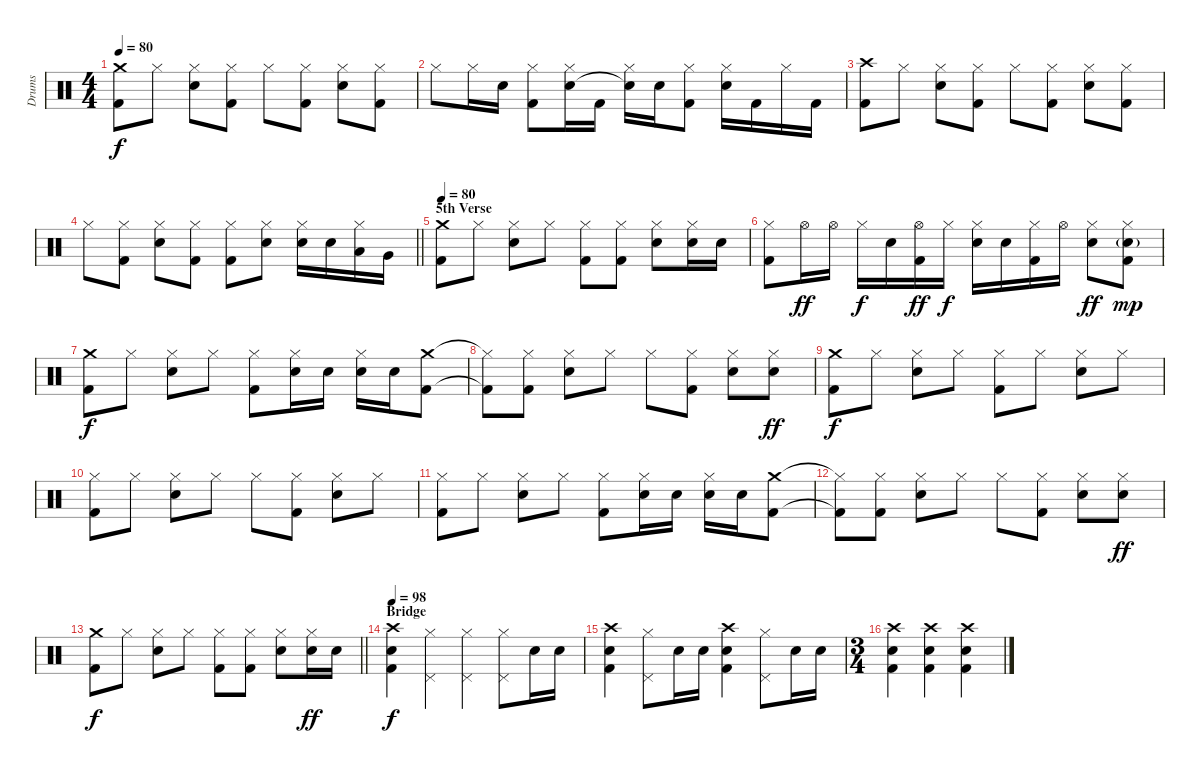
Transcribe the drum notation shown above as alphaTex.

\track ("Drums" "Drums") {instrument percussion}
\staff {score}
\articulation defaults
\ts (4 4)
\tempo 80
\clef neutral
\ks c
("Crash medium (hit)" "Kick (hit) 2").8{dy f} "Hi-Hat (closed)".8 ("Hi-Hat (closed)" "Electric Snare (hit)").8 ("Hi-Hat (closed)" "Kick (hit) 2").8 "Hi-Hat (closed)".8 ("Hi-Hat (closed)" "Kick (hit) 2").8 ("Hi-Hat (closed)" "Electric Snare (hit)").8 ("Hi-Hat (closed)" "Kick (hit) 2").8 |
"Hi-Hat (closed)".8 "Hi-Hat (closed)".16 "Electric Snare (hit)".16 ("Hi-Hat (closed)" "Kick (hit) 2").8 ("Hi-Hat (closed)" "Electric Snare (hit)").16 "Kick (hit) 2".16 ("Hi-Hat (closed)" "Snare (hit)"{t}).16 "Electric Snare (hit)".16 ("Hi-Hat (closed)" "Kick (hit) 2").8 ("Hi-Hat (closed)" "Electric Snare (hit)").16 "Kick (hit) 2".16 "Hi-Hat (closed)".16 "Kick (hit) 2".16 |
("Crash high (hit)" "Kick (hit) 2").8 "Hi-Hat (closed)".8 ("Hi-Hat (closed)" "Electric Snare (hit)").8 ("Hi-Hat (closed)" "Kick (hit) 2").8 "Hi-Hat (closed)".8 ("Hi-Hat (closed)" "Kick (hit) 2").8 ("Hi-Hat (closed)" "Electric Snare (hit)").8 ("Hi-Hat (closed)" "Kick (hit) 2").8 |
\barLineRight lightlight "Hi-Hat (closed)".8
("Hi-Hat (closed)" "Kick (hit) 2").8 ("Hi-Hat (closed)" "Electric Snare (hit)").8 ("Hi-Hat (closed)" "Kick (hit) 2").8 ("Hi-Hat (closed)" "Kick (hit) 2").8 ("Hi-Hat (closed)" "Electric Snare (hit)").8 ("Hi-Hat (closed)" "Electric Snare (hit)").16 "Electric Snare (hit)".16 ("Hi-Hat (closed)" "Low Tom (hit)").16 "Very Low Tom (hit)".16 |
\section ("" "5th Verse")
\tempo 80
("Crash medium (hit)" "Kick (hit) 2").8 "Hi-Hat (closed)".8 ("Hi-Hat (closed)" "Electric Snare (hit)").8 "Hi-Hat (closed)".8 ("Hi-Hat (closed)" "Kick (hit) 2").8 ("Hi-Hat (closed)" "Kick (hit) 2").8 ("Hi-Hat (closed)" "Electric Snare (hit)").8 ("Hi-Hat (closed)" "Electric Snare (hit)").16 "Electric Snare (hit)".16 |
("Hi-Hat (closed)" "Kick (hit) 2").8 "Hi-Hat (open)".16{dy ff} "Hi-Hat (open)".16 "Hi-Hat (closed)".16{dy f} "Electric Snare (hit)".16 ("Hi-Hat (open)" "Kick (hit) 2").16{dy ff} "Hi-Hat (closed)".16{dy f} ("Hi-Hat (closed)" "Electric Snare (hit)").16 "Electric Snare (hit)".16 ("Hi-Hat (closed)" "Kick (hit) 2").16 "Hi-Hat (open)".16 ("Hi-Hat (closed)" "Electric Snare (hit)").8{dy ff} ("Hi-Hat (closed)" "Electric Snare (hit)"{g} "Kick (hit) 2").8{dy mp} |
("Crash medium (hit)" "Kick (hit) 2").8{dy f} "Hi-Hat (closed)".8 ("Hi-Hat (closed)" "Electric Snare (hit)").8 "Hi-Hat (closed)".8 ("Hi-Hat (closed)" "Kick (hit) 2").8 ("Hi-Hat (closed)" "Electric Snare (hit)").16 "Electric Snare (hit)".16 ("Hi-Hat (closed)" "Electric Snare (hit)").16 "Electric Snare (hit)".16 ("Crash medium (hit)" "Kick (hit) 2").8 |
("Hi-Hat (closed)"{t} "Kick (hit) 2"{t}).8 ("Hi-Hat (closed)" "Kick (hit) 2").8 ("Hi-Hat (closed)" "Electric Snare (hit)").8 "Hi-Hat (closed)".8 "Hi-Hat (closed)".8 ("Hi-Hat (closed)" "Kick (hit) 2").8 ("Hi-Hat (closed)" "Electric Snare (hit)").8 ("Hi-Hat (closed)" "Electric Snare (hit)").8{dy ff} |
("Crash medium (hit)" "Kick (hit) 2").8{dy f} "Hi-Hat (closed)".8 ("Hi-Hat (closed)" "Electric Snare (hit)").8 "Hi-Hat (closed)".8 ("Hi-Hat (closed)" "Kick (hit) 2").8 "Hi-Hat (closed)".8 ("Hi-Hat (closed)" "Electric Snare (hit)").8 "Hi-Hat (closed)".8 |
("Hi-Hat (closed)" "Kick (hit) 2").8 "Hi-Hat (closed)".8 ("Hi-Hat (closed)" "Electric Snare (hit)").8 "Hi-Hat (closed)".8 "Hi-Hat (closed)".8 ("Hi-Hat (closed)" "Kick (hit) 2").8 ("Hi-Hat (closed)" "Electric Snare (hit)").8 "Hi-Hat (closed)".8 |
("Hi-Hat (closed)" "Kick (hit) 2").8 "Hi-Hat (closed)".8 ("Hi-Hat (closed)" "Electric Snare (hit)").8 "Hi-Hat (closed)".8 ("Hi-Hat (closed)" "Kick (hit) 2").8 ("Hi-Hat (closed)" "Electric Snare (hit)").16 "Electric Snare (hit)".16 ("Hi-Hat (closed)" "Electric Snare (hit)").16 "Electric Snare (hit)".16 ("Crash medium (hit)" "Kick (hit) 2").8 |
("Hi-Hat (closed)"{t} "Kick (hit) 2"{t}).8 ("Hi-Hat (closed)" "Kick (hit) 2").8 ("Hi-Hat (closed)" "Electric Snare (hit)").8 "Hi-Hat (closed)".8 "Hi-Hat (closed)".8 ("Hi-Hat (closed)" "Kick (hit) 2").8 ("Hi-Hat (closed)" "Electric Snare (hit)").8 ("Hi-Hat (closed)" "Electric Snare (hit)").8{dy ff} |
\barLineRight lightlight
("Crash medium (hit)" "Kick (hit) 2").8{dy f} "Hi-Hat (closed)".8 ("Hi-Hat (closed)" "Electric Snare (hit)").8 "Hi-Hat (closed)".8 ("Hi-Hat (closed)" "Kick (hit) 2").8 ("Hi-Hat (closed)" "Kick (hit) 2").8 ("Hi-Hat (closed)" "Electric Snare (hit)").8 ("Hi-Hat (closed)" "Electric Snare (hit)").16{dy ff} "Electric Snare (hit)".16 |
\section ("" "Bridge")
\tempo 98
("Crash high (hit)" "Electric Snare (hit)" "Kick (hit) 2").4{dy f} ("Hi-Hat (closed)" "Pedal Hi-Hat (hit)").4 ("Hi-Hat (closed)" "Pedal Hi-Hat (hit)").4 ("Hi-Hat (closed)" "Pedal Hi-Hat (hit)").8 "Electric Snare (hit)".16 "Electric Snare (hit)".16 |
("Crash high (hit)" "Electric Snare (hit)" "Kick (hit) 2").4 ("Hi-Hat (closed)" "Pedal Hi-Hat (hit)").8 "Electric Snare (hit)".16 "Electric Snare (hit)".16 ("Crash high (hit)" "Electric Snare (hit)" "Kick (hit) 2").4 ("Hi-Hat (closed)" "Pedal Hi-Hat (hit)").8 "Electric Snare (hit)".16 "Electric Snare (hit)".16 |
\ts (3 4)
("Crash high (hit)" "Electric Snare (hit)" "Kick (hit) 2").4 ("Crash high (hit)" "Electric Snare (hit)" "Kick (hit) 2").4 ("Crash high (hit)" "Electric Snare (hit)" "Kick (hit) 2").4
